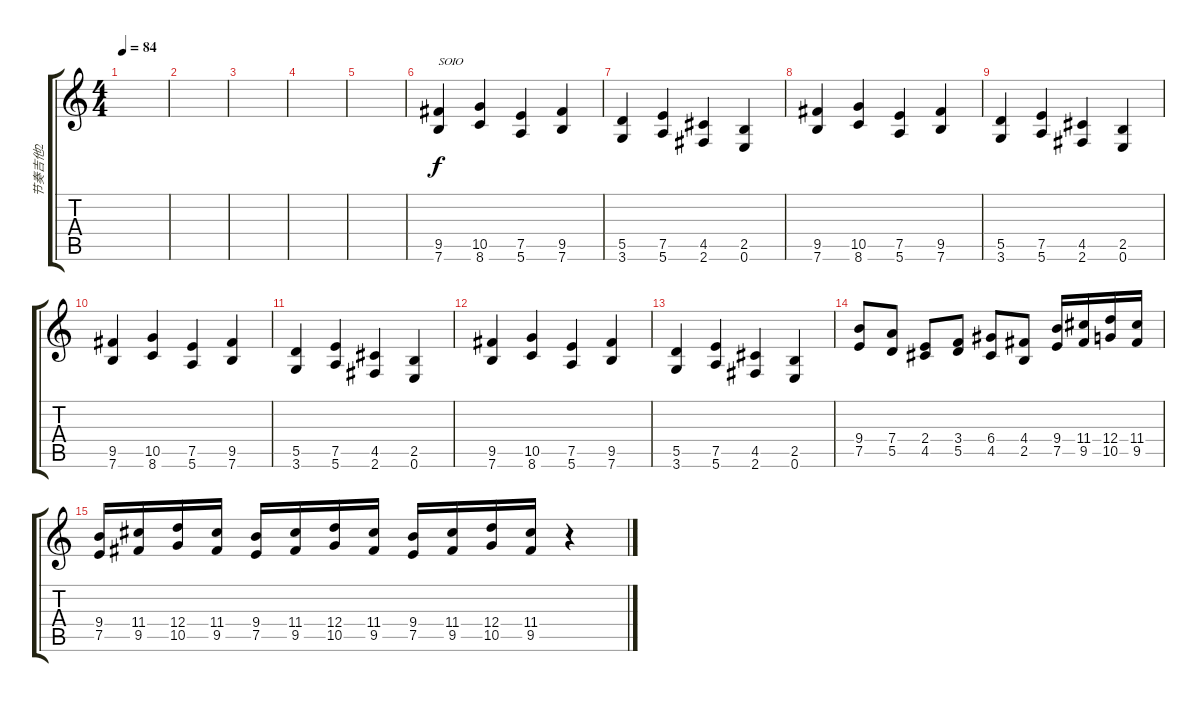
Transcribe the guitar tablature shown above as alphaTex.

\track ("节奏吉他2" "节奏吉他2") {instrument distortionguitar}
\staff {score tabs}
\tuning (E4 B3 G3 D3 A2 E2) {hide}
\ts (4 4)
\tempo 84
\clef g2
\ks c
|
|
|
|
|
(9.5 7.6).4{txt "SOIO"} (10.5 8.6).4 (7.5 5.6).4 (9.5 7.6).4 |
(5.5 3.6).4 (7.5 5.6).4 (4.5 2.6).4 (2.5 0.6).4 |
(9.5 7.6).4 (10.5 8.6).4 (7.5 5.6).4 (9.5 7.6).4 |
(5.5 3.6).4 (7.5 5.6).4 (4.5 2.6).4 (2.5 0.6).4 |
(9.5 7.6).4 (10.5 8.6).4 (7.5 5.6).4 (9.5 7.6).4 |
(5.5 3.6).4 (7.5 5.6).4 (4.5 2.6).4 (2.5 0.6).4 |
(9.5 7.6).4 (10.5 8.6).4 (7.5 5.6).4 (9.5 7.6).4 |
(5.5 3.6).4 (7.5 5.6).4 (4.5 2.6).4 (2.5 0.6).4 |
(9.4 7.5).8 (7.4 5.5).8 (2.4 4.5).8 (3.4 5.5).8 (6.4 4.5).8 (4.4 2.5).8 (9.4 7.5).16 (11.4 9.5).16 (12.4 10.5).16 (11.4 9.5).16 |
(9.4 7.5).16 (11.4 9.5).16 (12.4 10.5).16 (11.4 9.5).16 (9.4 7.5).16 (11.4 9.5).16 (12.4 10.5).16 (11.4 9.5).16 (9.4 7.5).16 (11.4 9.5).16 (12.4 10.5).16 (11.4 9.5).16 r.4
